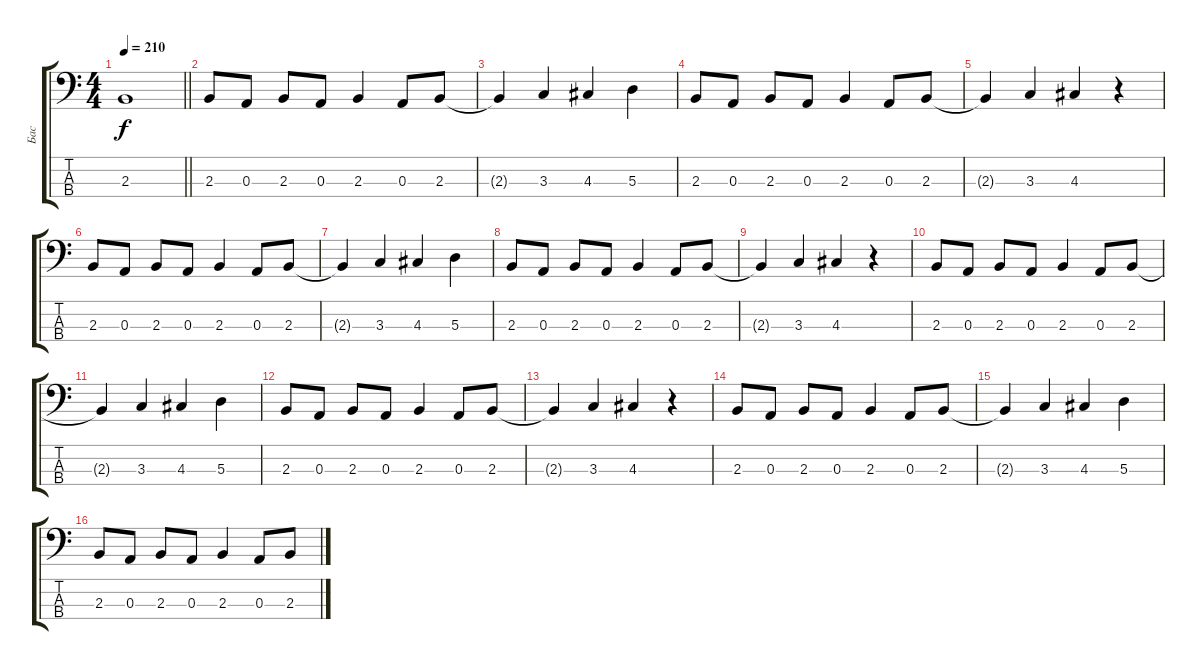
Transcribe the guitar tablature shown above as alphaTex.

\track ("Бас" "Бас") {instrument electricbassfinger}
\staff {score tabs}
\tuning (G2 D2 A1 E1) {hide}
\ts (4 4)
\tempo 210
\clef f4
\barLineRight lightlight
\ks c
2.3{t}.1{dy f} |
\section ("" "")
2.3.8 0.3.8 2.3.8 0.3.8 2.3.4 0.3.8 2.3.8 |
2.3{t}.4 3.3.4 4.3.4 5.3.4 |
2.3.8 0.3.8 2.3.8 0.3.8 2.3.4 0.3.8 2.3.8 |
2.3{t}.4 3.3.4 4.3.4 r.4 |
2.3.8 0.3.8 2.3.8 0.3.8 2.3.4 0.3.8 2.3.8 |
2.3{t}.4 3.3.4 4.3.4 5.3.4 |
2.3.8 0.3.8 2.3.8 0.3.8 2.3.4 0.3.8 2.3.8 |
2.3{t}.4 3.3.4 4.3.4 r.4 |
2.3.8 0.3.8 2.3.8 0.3.8 2.3.4 0.3.8 2.3.8 |
2.3{t}.4 3.3.4 4.3.4 5.3.4 |
2.3.8 0.3.8 2.3.8 0.3.8 2.3.4 0.3.8 2.3.8 |
2.3{t}.4 3.3.4 4.3.4 r.4 |
2.3.8 0.3.8 2.3.8 0.3.8 2.3.4 0.3.8 2.3.8 |
2.3{t}.4 3.3.4 4.3.4 5.3.4 |
2.3.8 0.3.8 2.3.8 0.3.8 2.3.4 0.3.8 2.3.8
